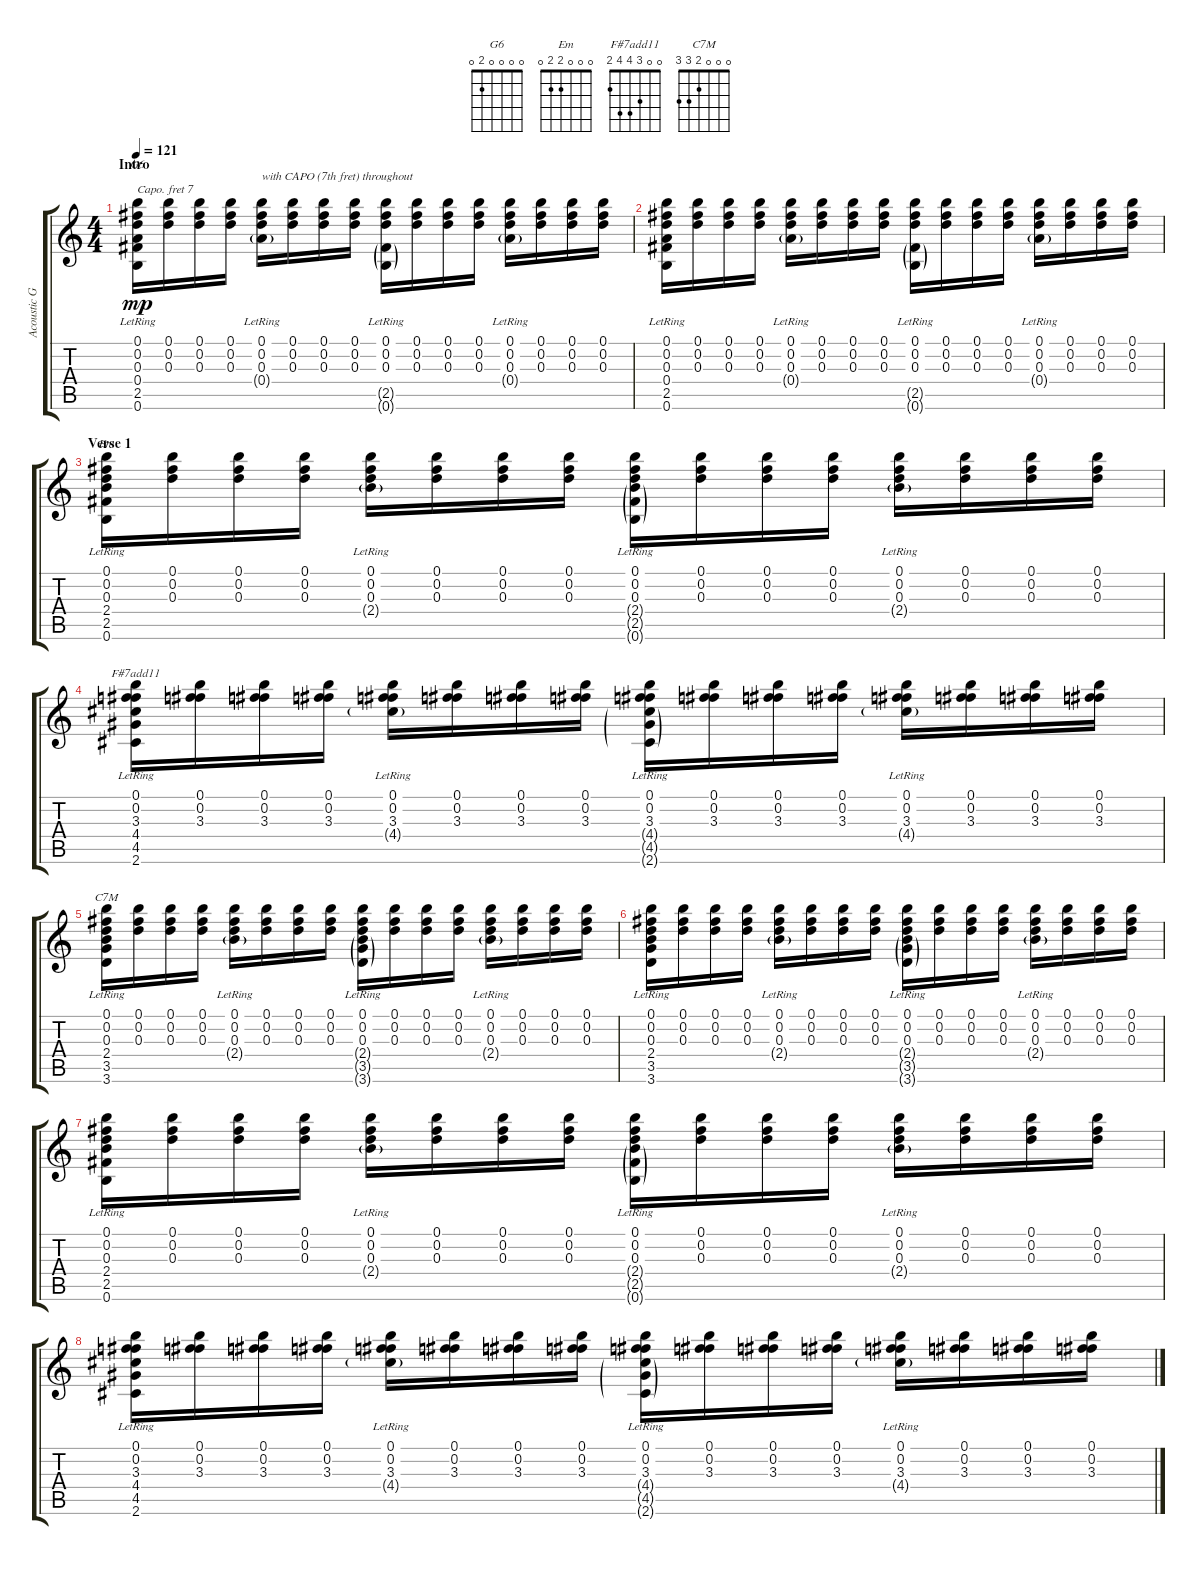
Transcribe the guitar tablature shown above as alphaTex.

\track ("Acoustic Guitar" "Acoustic G") {instrument acousticguitarsteel}
\staff {score tabs}
\capo 7
\tuning (E4 B3 G3 D3 A2 E2) {hide}
\chord ("G6" 0 0 0 0 2 0)
\chord ("Em" 0 0 0 2 2 0)
\chord ("F#7add11" 0 0 3 4 4 2)
\chord ("C7M" 0 0 0 2 3 3)
\ts (4 4)
\section ("" "Intro")
\tempo 121
\clef g2
\ks c
(0.1 0.2 0.3 0.4{lr} 2.5{lr} 0.6{lr}).16{ch "G6" dy mp instrument acousticguitarsteel} (0.1 0.2 0.3).16 (0.1 0.2 0.3).16 (0.1 0.2 0.3).16 (0.1 0.2 0.3 0.4{g lr}).16{txt "with CAPO (7th fret) throughout"} (0.1 0.2 0.3).16 (0.1 0.2 0.3).16 (0.1 0.2 0.3).16 (0.1 0.2 0.3 2.5{g lr} 0.6{g lr}).16 (0.1 0.2 0.3).16 (0.1 0.2 0.3).16 (0.1 0.2 0.3).16 (0.1 0.2 0.3 0.4{g lr}).16 (0.1 0.2 0.3).16 (0.1 0.2 0.3).16 (0.1 0.2 0.3).16 |
(0.1 0.2 0.3 0.4{lr} 2.5{lr} 0.6{lr}).16 (0.1 0.2 0.3).16 (0.1 0.2 0.3).16 (0.1 0.2 0.3).16 (0.1 0.2 0.3 0.4{g lr}).16 (0.1 0.2 0.3).16 (0.1 0.2 0.3).16 (0.1 0.2 0.3).16 (0.1 0.2 0.3 2.5{g lr} 0.6{g lr}).16 (0.1 0.2 0.3).16 (0.1 0.2 0.3).16 (0.1 0.2 0.3).16 (0.1 0.2 0.3 0.4{g lr}).16 (0.1 0.2 0.3).16 (0.1 0.2 0.3).16 (0.1 0.2 0.3).16 |
\section ("" "Verse 1")
(0.1 0.2 0.3 2.4{lr} 2.5{lr} 0.6{lr}).16{ch "Em"} (0.1 0.2 0.3).16 (0.1 0.2 0.3).16 (0.1 0.2 0.3).16 (0.1 0.2 0.3 2.4{g lr}).16 (0.1 0.2 0.3).16 (0.1 0.2 0.3).16 (0.1 0.2 0.3).16 (0.1 0.2 0.3 2.4{g lr} 2.5{g lr} 0.6{g lr}).16 (0.1 0.2 0.3).16 (0.1 0.2 0.3).16 (0.1 0.2 0.3).16 (0.1 0.2 0.3 2.4{g lr}).16 (0.1 0.2 0.3).16 (0.1 0.2 0.3).16 (0.1 0.2 0.3).16 |
(0.1 0.2 3.3 4.4{lr} 4.5{lr} 2.6{lr}).16{ch "F#7add11"} (0.1 0.2 3.3).16 (0.1 0.2 3.3).16 (0.1 0.2 3.3).16 (0.1 0.2 3.3 4.4{g lr}).16 (0.1 0.2 3.3).16 (0.1 0.2 3.3).16 (0.1 0.2 3.3).16 (0.1 0.2 3.3 4.4{g lr} 4.5{g lr} 2.6{g lr}).16 (0.1 0.2 3.3).16 (0.1 0.2 3.3).16 (0.1 0.2 3.3).16 (0.1 0.2 3.3 4.4{g lr}).16 (0.1 0.2 3.3).16 (0.1 0.2 3.3).16 (0.1 0.2 3.3).16 |
(0.1 0.2 0.3 2.4{lr} 3.5{lr} 3.6{lr}).16{ch "C7M"} (0.1 0.2 0.3).16 (0.1 0.2 0.3).16 (0.1 0.2 0.3).16 (0.1 0.2 0.3 2.4{g lr}).16 (0.1 0.2 0.3).16 (0.1 0.2 0.3).16 (0.1 0.2 0.3).16 (0.1 0.2 0.3 2.4{g lr} 3.5{g lr} 3.6{g lr}).16 (0.1 0.2 0.3).16 (0.1 0.2 0.3).16 (0.1 0.2 0.3).16 (0.1 0.2 0.3 2.4{g lr}).16 (0.1 0.2 0.3).16 (0.1 0.2 0.3).16 (0.1 0.2 0.3).16 |
(0.1 0.2 0.3 2.4{lr} 3.5{lr} 3.6{lr}).16 (0.1 0.2 0.3).16 (0.1 0.2 0.3).16 (0.1 0.2 0.3).16 (0.1 0.2 0.3 2.4{g lr}).16 (0.1 0.2 0.3).16 (0.1 0.2 0.3).16 (0.1 0.2 0.3).16 (0.1 0.2 0.3 2.4{g lr} 3.5{g lr} 3.6{g lr}).16 (0.1 0.2 0.3).16 (0.1 0.2 0.3).16 (0.1 0.2 0.3).16 (0.1 0.2 0.3 2.4{g lr}).16 (0.1 0.2 0.3).16 (0.1 0.2 0.3).16 (0.1 0.2 0.3).16 |
(0.1 0.2 0.3 2.4{lr} 2.5{lr} 0.6{lr}).16 (0.1 0.2 0.3).16 (0.1 0.2 0.3).16 (0.1 0.2 0.3).16 (0.1 0.2 0.3 2.4{g lr}).16 (0.1 0.2 0.3).16 (0.1 0.2 0.3).16 (0.1 0.2 0.3).16 (0.1 0.2 0.3 2.4{g lr} 2.5{g lr} 0.6{g lr}).16 (0.1 0.2 0.3).16 (0.1 0.2 0.3).16 (0.1 0.2 0.3).16 (0.1 0.2 0.3 2.4{g lr}).16 (0.1 0.2 0.3).16 (0.1 0.2 0.3).16 (0.1 0.2 0.3).16 |
(0.1 0.2 3.3 4.4{lr} 4.5{lr} 2.6{lr}).16 (0.1 0.2 3.3).16 (0.1 0.2 3.3).16 (0.1 0.2 3.3).16 (0.1 0.2 3.3 4.4{g lr}).16 (0.1 0.2 3.3).16 (0.1 0.2 3.3).16 (0.1 0.2 3.3).16 (0.1 0.2 3.3 4.4{g lr} 4.5{g lr} 2.6{g lr}).16 (0.1 0.2 3.3).16 (0.1 0.2 3.3).16 (0.1 0.2 3.3).16 (0.1 0.2 3.3 4.4{g lr}).16 (0.1 0.2 3.3).16 (0.1 0.2 3.3).16 (0.1 0.2 3.3).16
